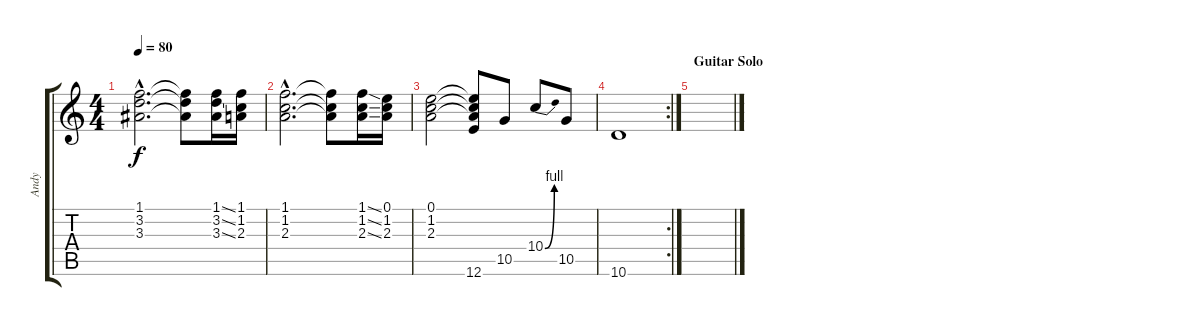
\track ("Andy" "Andy") {instrument distortionguitar}
\staff {score tabs}
\tuning (E4 B3 G3 D3 A2 E2) {hide}
\ts (4 4)
\tempo 80
\clef g2
\ks c
(1.1{hac} 3.2{hac} 3.3{hac}).2{d dy f} (1.1{t} 3.2{t} 3.3{t}).8 (1.1{ss} 3.2{ss} 3.3{ss}).16 (1.1 1.2 2.3).16 |
(1.1{hac} 1.2{hac} 2.3{hac}).2{d} (1.1{t} 1.2{t} 2.3{t}).8 (1.1{ss} 1.2{ss} 2.3{ss}).16 (0.1 1.2 2.3).16 |
(0.1 1.2 2.3).2 (0.1{t} 1.2{t} 2.3{t} 12.6).8 10.5.8 10.4{be (bend 0 0 60 4)}.8 10.5.8 |
\rc 2
10.6.1 |
\section ("" "Guitar Solo")
